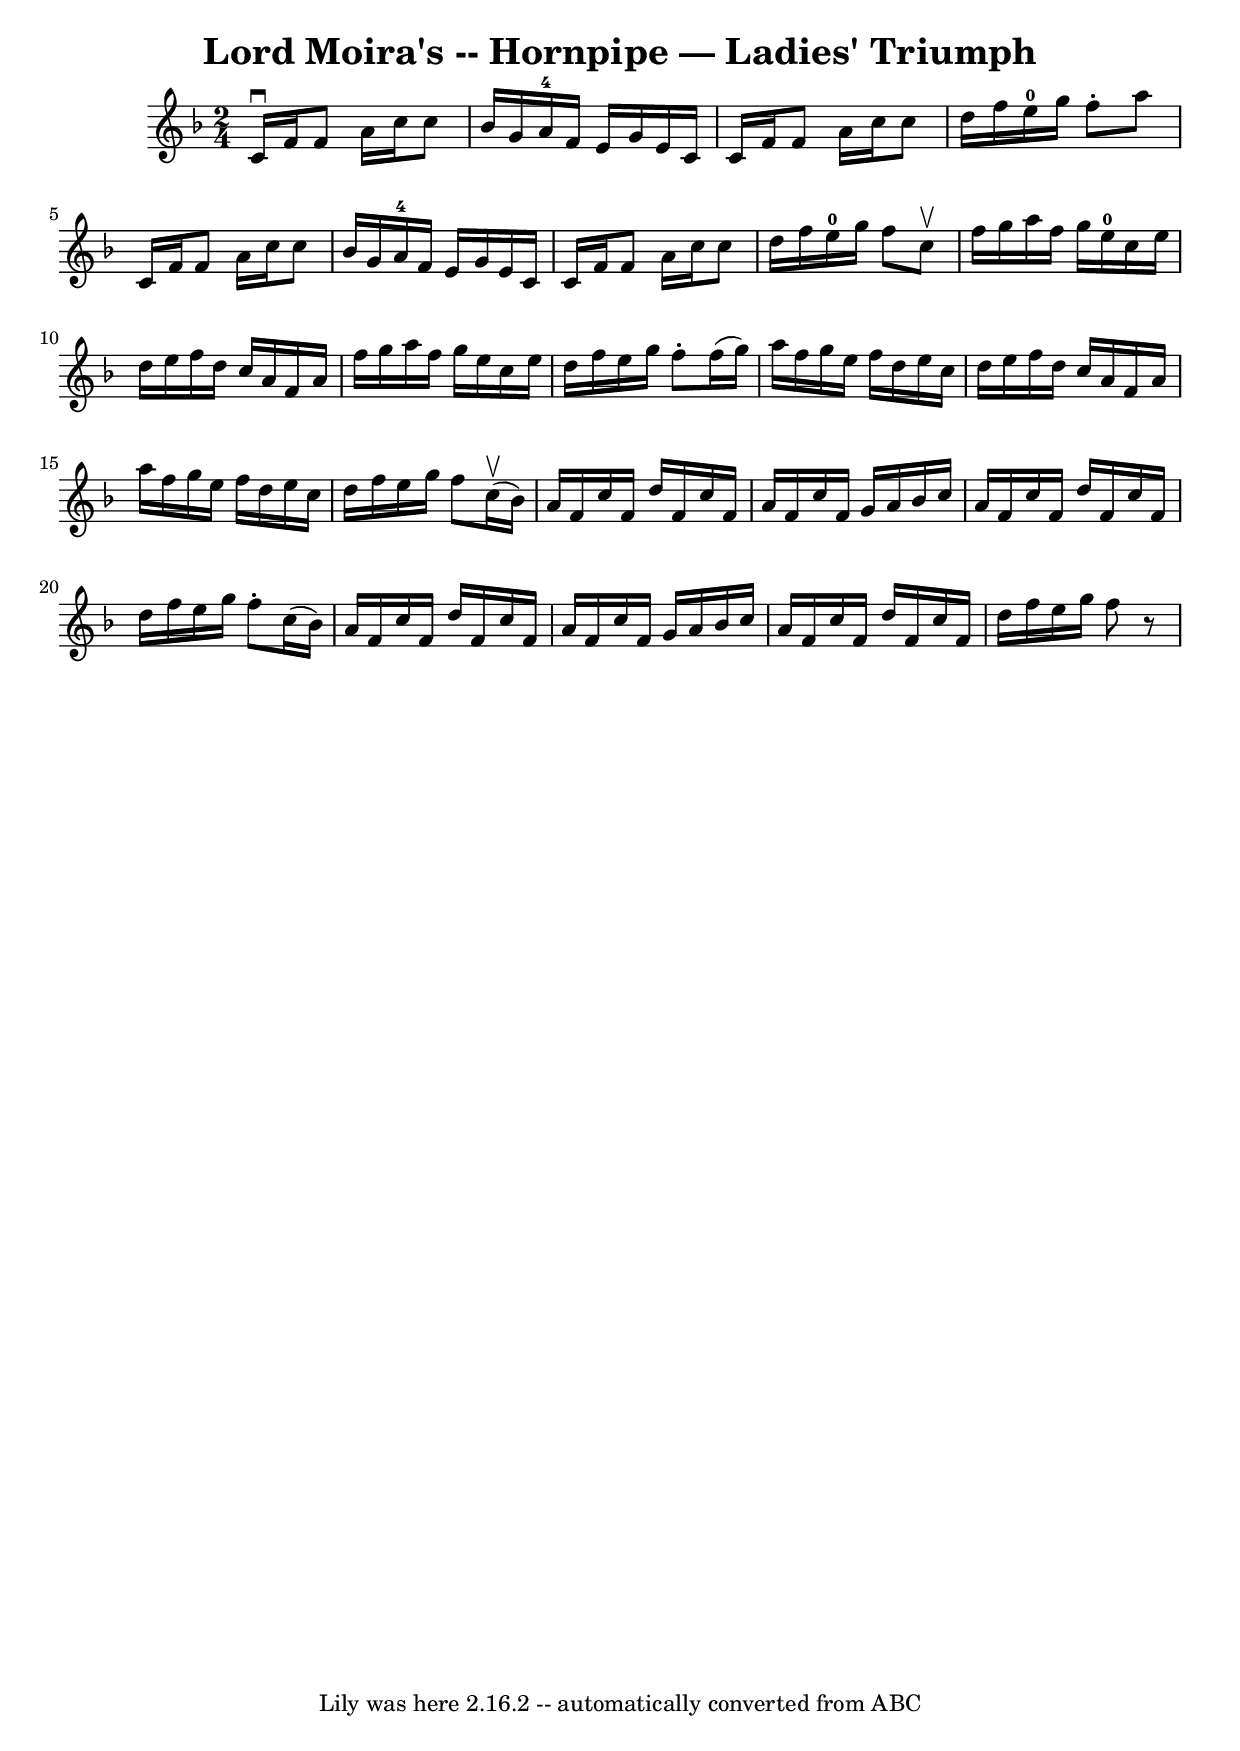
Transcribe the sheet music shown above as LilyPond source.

\version "2.16.2"
\include "Mammoth.ily"
\header {
  %% book = "Cole's 1000 Fiddle Tunes"
 crossRefNumber = "1"
 footnotes = ""
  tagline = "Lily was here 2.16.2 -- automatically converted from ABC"
  title = "Lord Moira's -- Hornpipe — Ladies' Triumph"

}
voicedefault =  {


  \time 2/4 
  \key f \major c'16^\downbow f'16 f'8 a'16 c''16 c''8   |
 bes'16 g'16 a'16-4 f'16 e'16 g'16 e'16 c'16   |
 c'16 f'16 f'8 a'16 c''16 c''8  |
 d''16 f''16 e''16-0 g''16 f''8-. a''8   |
 c'16 f'16 f'8 a'16 c''16 c''8   |
 bes'16 g'16 a'16-4 f'16 e'16 g'16 e'16 c'16   |
 c'16 f'16 f'8 a'16 c''16 c''8   |
 d''16 f''16 e''16-0 g''16 f''8 c''8^\upbow  |
 f''16 g''16 a''16 f''16 g''16 e''16-0 c''16 e''16   |
 d''16 e''16 f''16 d''16 c''16 a'16 f'16 a'16   |
 f''16 g''16 a''16 f''16 g''16 e''16 c''16 e''16   |
 d''16 f''16 e''16 g''16 f''8-. f''16 (g''16 ) |
 a''16 f''16 g''16 e''16 f''16 d''16 e''16 c''16   |
 d''16 e''16 f''16 d''16 c''16 a'16 f'16 a'16   |
 a''16 f''16 g''16 e''16 f''16 d''16 e''16 c''16   |
 d''16 f''16 e''16 g''16 f''8 c''16 (^\upbow bes'16)  |
 a'16 f'16 c''16 f'16 d''16 f'16 c''16 f'16   |
 a'16 f'16 c''16 f'16 g'16 a'16 bes'16 c''16   |
 a'16 f'16 c''16 f'16 d''16 f'16 c''16 f'16   |
 d''16 f''16 e''16 g''16 f''8-. c''16 ( bes'16)  |
 a'16 f'16 c''16 f'16 d''16 f'16 c''16 f'16   |
 a'16 f'16 c''16 f'16 g'16 a'16 bes'16 c''16   |
 a'16 f'16 c''16 f'16 d''16 f'16 c''16 f'16   |
 d''16 f''16 e''16 g''16 f''8    r8  |
  

}

\score{
  <<

    \context Staff="default"
    {
      \voicedefault 
      
    }

  >>
  \layout {
    
  }
  \midi {
  }

}
